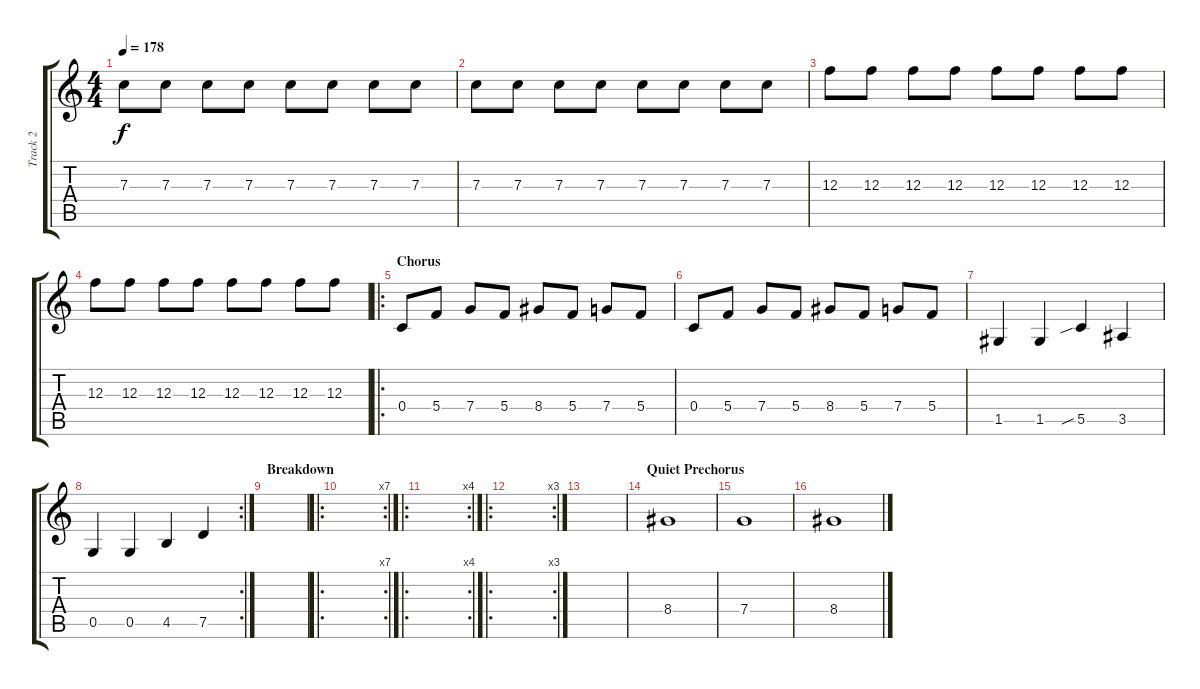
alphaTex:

\track ("Track 2" "Track 2") {instrument distortionguitar}
\staff {score tabs}
\tuning (D4 A3 F3 C3 G2 C2) {hide}
\ts (4 4)
\tempo 178
\clef g2
\ks c
7.3.8{dy f} 7.3.8 7.3.8 7.3.8 7.3.8 7.3.8 7.3.8 7.3.8 |
7.3.8 7.3.8 7.3.8 7.3.8 7.3.8 7.3.8 7.3.8 7.3.8 |
12.3.8 12.3.8 12.3.8 12.3.8 12.3.8 12.3.8 12.3.8 12.3.8 |
12.3.8 12.3.8 12.3.8 12.3.8 12.3.8 12.3.8 12.3.8 12.3.8 |
\ro
\section ("" "Chorus")
0.4.8 5.4.8 7.4.8 5.4.8 8.4.8 5.4.8 7.4.8 5.4.8 |
0.4.8 5.4.8 7.4.8 5.4.8 8.4.8 5.4.8 7.4.8 5.4.8 |
1.5.4 1.5.4 5.5{sib}.4 3.5.4 |
\rc 2
0.5.4 0.5.4 4.5.4 7.5.4 |
\section ("" "Breakdown")
|
\ro
\rc 7
|
\ro
\rc 4
|
\ro
\rc 3
|
|
\section ("" "Quiet Prechorus")
8.4.1 |
7.4.1 |
8.4.1
